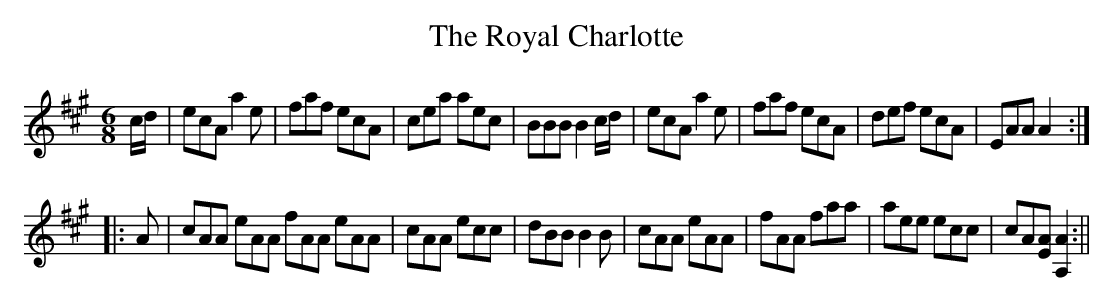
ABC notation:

X:1
T:Royal Charlotte, The
M:6/8
L:1/8
K:A
c/d/ | ecA a2e | faf ecA | cea aec | BBB B2 c/d/ | ecA a2e | faf ecA | def ecA | EAA A2 :|
|: A | cAA eAA fAA eAA | cAA ecc | dBB B2B | cAA eAA | fAA faa | aee ecc | cA[EA] [A,2A2 ]:||
